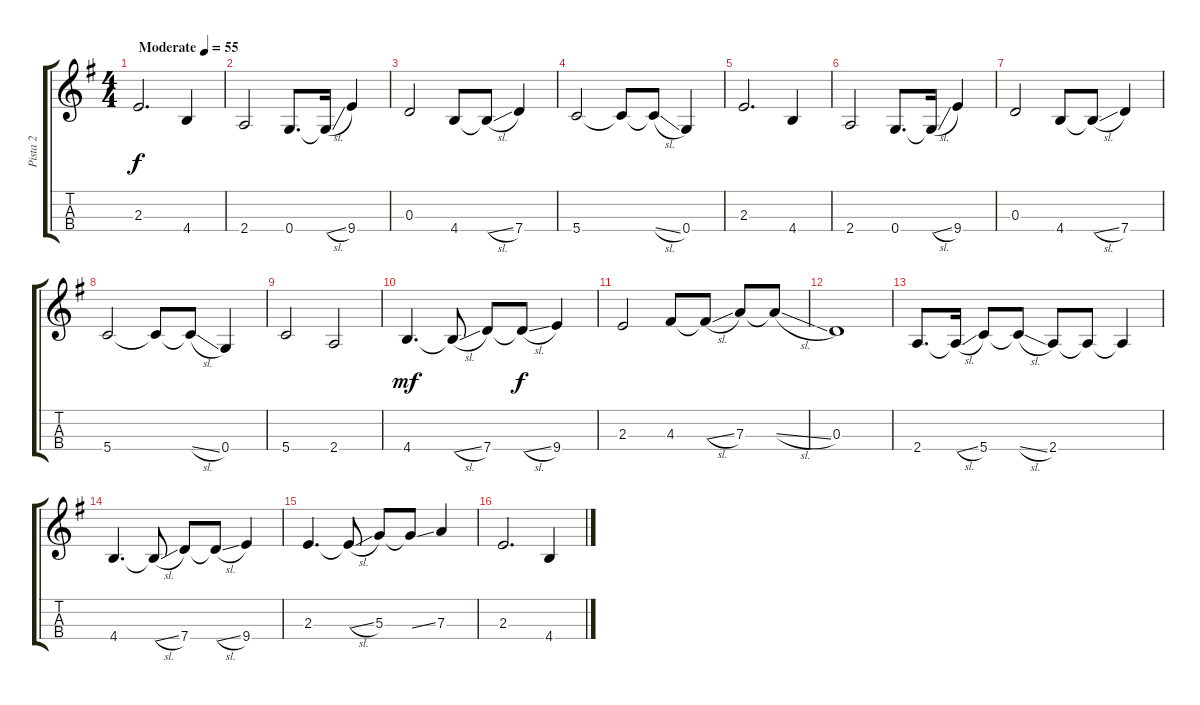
\track ("Pista 2" "Pista 2") {instrument shanai}
\staff {score tabs}
\tuning (E5 A4 D4 G3) {hide}
\ts (4 4)
\tempo (55 "Moderate")
\clef g2
\ks g
2.3.2{d dy f instrument shanai} 4.4.4 |
2.4.2 0.4.8{d} 0.4{sl t}.16 9.4.4 |
0.3.2 4.4.8 4.4{sl t}.8 7.4.4 |
5.4.2 5.4{t}.8 5.4{sl t}.8 0.4.4 |
2.3.2{d} 4.4.4 |
2.4.2 0.4.8{d} 0.4{sl t}.16 9.4.4 |
0.3.2 4.4.8 4.4{sl t}.8 7.4.4 |
5.4.2 5.4{t}.8 5.4{sl t}.8 0.4.4 |
5.4.2 2.4.2 |
4.4.4{d dy mf} 4.4{sl t}.8 7.4.8 7.4{sl t}.8{dy f} 9.4.4 |
2.3.2 4.3.8 4.3{sl t}.8 7.3.8 7.3{sl t}.8 |
0.3.1{volume 1} |
2.4.8{d volume 13} 2.4{sl t}.16 5.4.8 5.4{sl t}.8 2.4.8 2.4{t}.8 2.4{t}.4 |
4.4.4{d} 4.4{sl t}.8 7.4.8 7.4{sl t}.8 9.4.4 |
2.3.4{d} 2.3{sl t}.8 5.3.8 5.3{ss t}.8 7.3.4 |
2.3.2{d} 4.4.4
